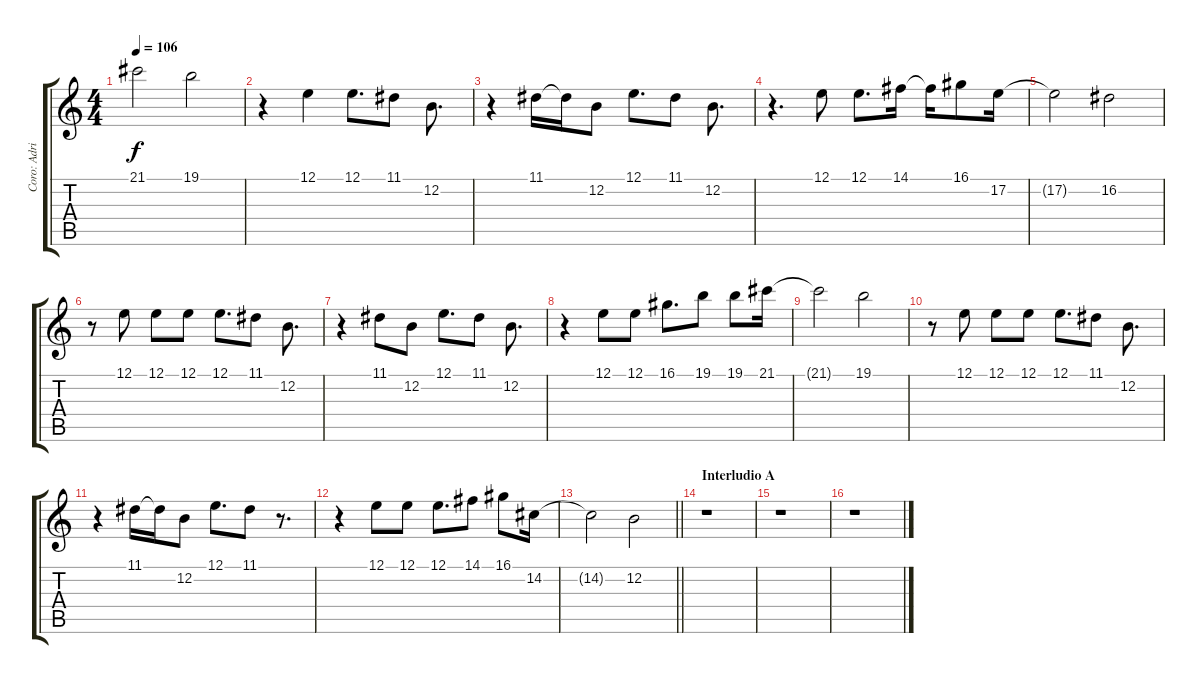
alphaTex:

\track ("Coro: Adrian" "Coro: Adri") {instrument choiraahs}
\staff {score tabs}
\tuning (E4 B3 G3 D3 A2 E2) {hide}
\ts (4 4)
\tempo 106
\clef g2
\ks c
21.1{t}.2{dy f} 19.1.2 |
r.4 12.1.4 12.1.8{d} 11.1.8 12.2.8{d} |
r.4 11.1.16 11.1{t}.16 12.2.8 12.1.8{d} 11.1.8 12.2.8{d} |
r.4{d} 12.1.8 12.1.8{d} 14.1.16 14.1{t}.16 16.1.8 17.2.16 |
17.2{t}.2 16.2.2 |
r.8 12.1.8 12.1.8 12.1.8 12.1.8{d} 11.1.8 12.2.8{d} |
r.4 11.1.8 12.2.8 12.1.8{d} 11.1.8 12.2.8{d} |
r.4 12.1.8 12.1.8 16.1.8{d} 19.1.8 19.1.8 21.1.16 |
21.1{t}.2 19.1.2 |
r.8 12.1.8 12.1.8 12.1.8 12.1.8{d} 11.1.8 12.2.8{d} |
r.4 11.1.16 11.1{t}.16 12.2.8 12.1.8{d} 11.1.8 r.8{d} |
r.4 12.1.8 12.1.8 12.1.8{d} 14.1.8 16.1.8 14.2.16 |
\barLineRight lightlight
14.2{t}.2 12.2.2 |
\section ("" "Interludio A")
r.1 |
r.1 |
r.1
